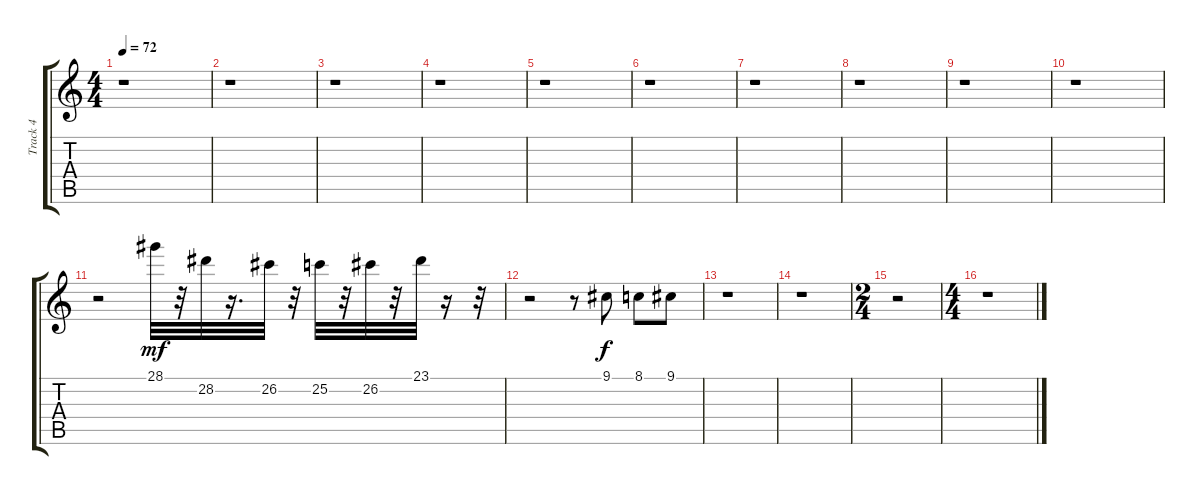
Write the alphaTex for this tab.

\track ("Track 4" "Track 4") {instrument fx7echoes}
\staff {score tabs}
\tuning (E4 B3 G3 D3 A2 E2) {hide}
\ts (4 4)
\tempo 72
\clef g2
\ks c
r.1{dy f} |
r.1 |
r.1 |
r.1 |
r.1 |
r.1 |
r.1 |
r.1 |
r.1 |
r.1 |
r.2{instrument fx7echoes} 28.1.32{dy mf} r.32 28.2.32 r.16{d} 26.2.32 r.32 25.2.32 r.32 26.2.32 r.32 23.1.32 r.16 r.32 |
r.2 r.8 9.1.8{dy f} 8.1.8 9.1.8 |
r.1 |
r.1 |
\ts (2 4)
r.2 |
\ts (4 4)
r.1
